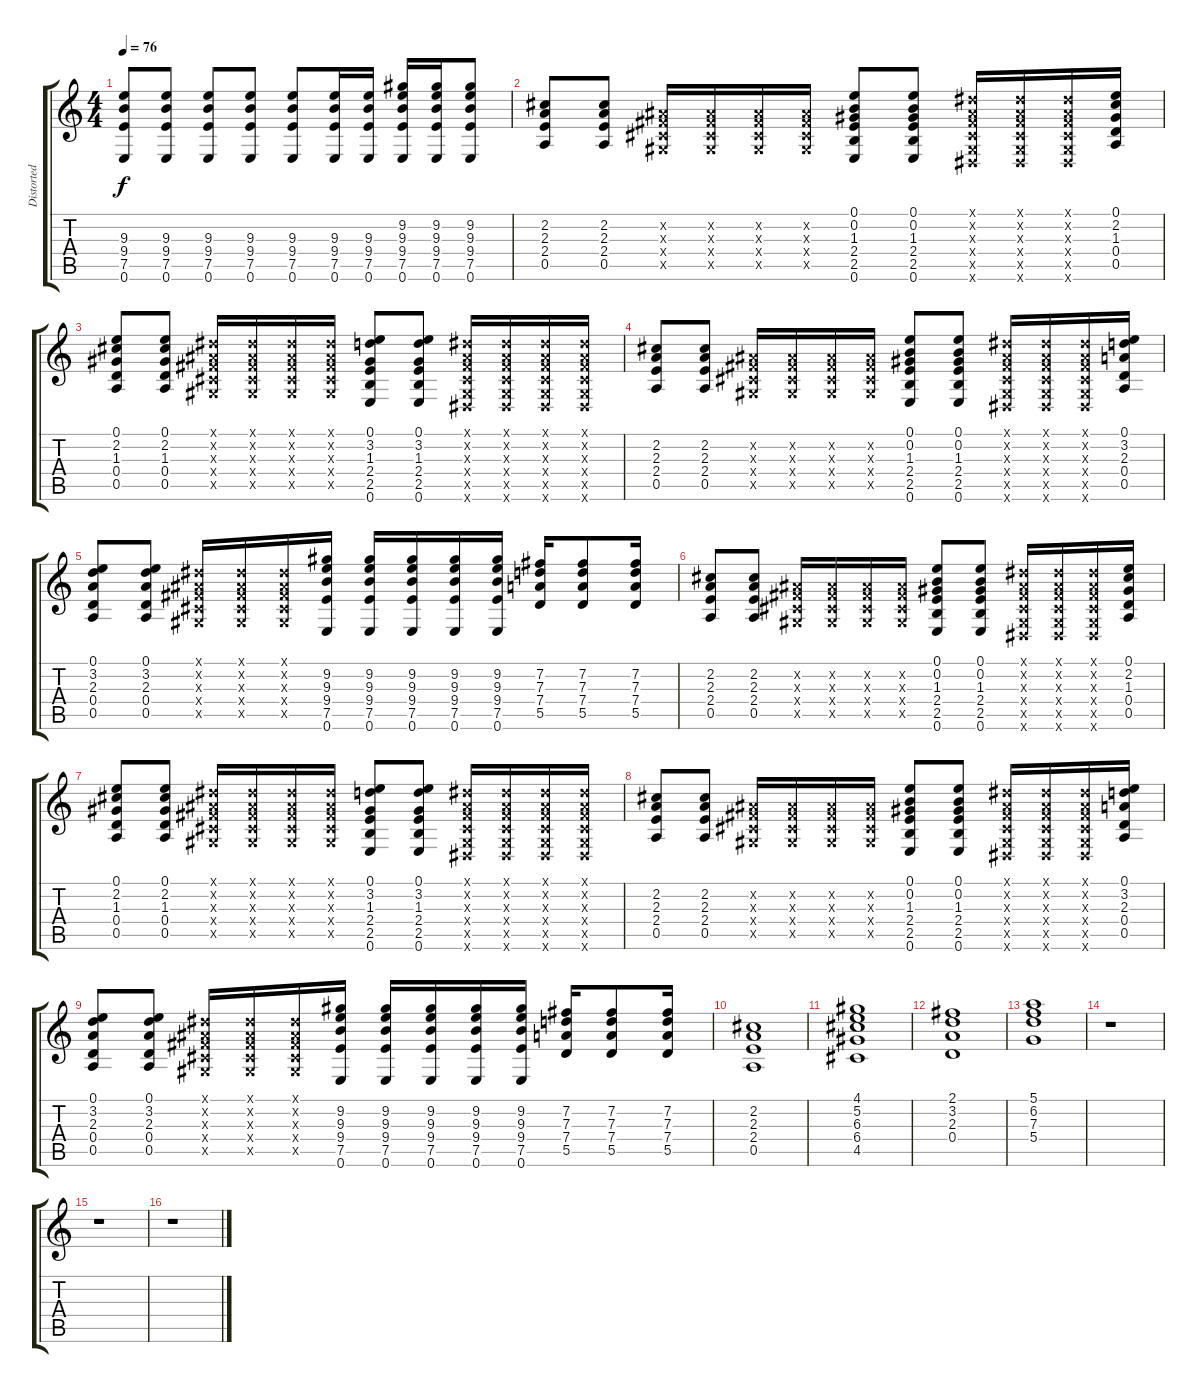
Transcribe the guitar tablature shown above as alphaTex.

\track ("Distorted Chorus Guitar 2" "Distorted ") {instrument distortionguitar}
\staff {score tabs}
\tuning (E4 B3 G3 D3 A2 E2) {hide}
\ts (4 4)
\tempo 76
\clef g2
\ks c
(9.3 9.4 7.5 0.6).8{dy f} (9.3 9.4 7.5 0.6).8 (9.3 9.4 7.5 0.6).8 (9.3 9.4 7.5 0.6).8 (9.3 9.4 7.5 0.6).8 (9.3 9.4 7.5 0.6).16 (9.3 9.4 7.5 0.6).16 (9.2 9.3 9.4 7.5 0.6).16 (9.2 9.3 9.4 7.5 0.6).16 (9.2 9.3 9.4 7.5 0.6).8 |
(2.2 2.3 2.4 0.5).8 (2.2 2.3 2.4 0.5).8 (-1.2{x} -1.3{x} -1.4{x} -1.5{x}).16 (-1.2{x} -1.3{x} -1.4{x} -1.5{x}).16 (-1.2{x} -1.3{x} -1.4{x} -1.5{x}).16 (-1.2{x} -1.3{x} -1.4{x} -1.5{x}).16 (0.1 0.2 1.3 2.4 2.5 0.6).8 (0.1 0.2 1.3 2.4 2.5 0.6).8 (-1.1{x} -1.2{x} -1.3{x} -1.4{x} -1.5{x} -1.6{x}).16 (-1.1{x} -1.2{x} -1.3{x} -1.4{x} -1.5{x} -1.6{x}).16 (-1.1{x} -1.2{x} -1.3{x} -1.4{x} -1.5{x} -1.6{x}).16 (0.1 2.2 1.3 0.4 0.5).16 |
(0.1 2.2 1.3 0.4 0.5).8 (0.1 2.2 1.3 0.4 0.5).8 (-1.1{x} -1.2{x} -1.3{x} -1.4{x} -1.5{x}).16 (-1.1{x} -1.2{x} -1.3{x} -1.4{x} -1.5{x}).16 (-1.1{x} -1.2{x} -1.3{x} -1.4{x} -1.5{x}).16 (-1.1{x} -1.2{x} -1.3{x} -1.4{x} -1.5{x}).16 (0.1 3.2 1.3 2.4 2.5 0.6).8 (0.1 3.2 1.3 2.4 2.5 0.6).8 (-1.1{x} -1.2{x} -1.3{x} -1.4{x} -1.5{x} -1.6{x}).16 (-1.1{x} -1.2{x} -1.3{x} -1.4{x} -1.5{x} -1.6{x}).16 (-1.1{x} -1.2{x} -1.3{x} -1.4{x} -1.5{x} -1.6{x}).16 (-1.1{x} -1.2{x} -1.3{x} -1.4{x} -1.5{x} -1.6{x}).16 |
(2.2 2.3 2.4 0.5).8 (2.2 2.3 2.4 0.5).8 (-1.2{x} -1.3{x} -1.4{x} -1.5{x}).16 (-1.2{x} -1.3{x} -1.4{x} -1.5{x}).16 (-1.2{x} -1.3{x} -1.4{x} -1.5{x}).16 (-1.2{x} -1.3{x} -1.4{x} -1.5{x}).16 (0.1 0.2 1.3 2.4 2.5 0.6).8 (0.1 0.2 1.3 2.4 2.5 0.6).8 (-1.1{x} -1.2{x} -1.3{x} -1.4{x} -1.5{x} -1.6{x}).16 (-1.1{x} -1.2{x} -1.3{x} -1.4{x} -1.5{x} -1.6{x}).16 (-1.1{x} -1.2{x} -1.3{x} -1.4{x} -1.5{x} -1.6{x}).16 (0.1 3.2 2.3 0.4 0.5).16 |
(0.1 3.2 2.3 0.4 0.5).8 (0.1 3.2 2.3 0.4 0.5).8 (-1.1{x} -1.2{x} -1.3{x} -1.4{x} -1.5{x}).16 (-1.1{x} -1.2{x} -1.3{x} -1.4{x} -1.5{x}).16 (-1.1{x} -1.2{x} -1.3{x} -1.4{x} -1.5{x}).16 (9.2 9.3 9.4 7.5 0.6).16 (9.2 9.3 9.4 7.5 0.6).16 (9.2 9.3 9.4 7.5 0.6).16 (9.2 9.3 9.4 7.5 0.6).16 (9.2 9.3 9.4 7.5 0.6).16 (7.2 7.3 7.4 5.5).16 (7.2 7.3 7.4 5.5).8 (7.2 7.3 7.4 5.5).16 |
(2.2 2.3 2.4 0.5).8 (2.2 2.3 2.4 0.5).8 (-1.2{x} -1.3{x} -1.4{x} -1.5{x}).16 (-1.2{x} -1.3{x} -1.4{x} -1.5{x}).16 (-1.2{x} -1.3{x} -1.4{x} -1.5{x}).16 (-1.2{x} -1.3{x} -1.4{x} -1.5{x}).16 (0.1 0.2 1.3 2.4 2.5 0.6).8 (0.1 0.2 1.3 2.4 2.5 0.6).8 (-1.1{x} -1.2{x} -1.3{x} -1.4{x} -1.5{x} -1.6{x}).16 (-1.1{x} -1.2{x} -1.3{x} -1.4{x} -1.5{x} -1.6{x}).16 (-1.1{x} -1.2{x} -1.3{x} -1.4{x} -1.5{x} -1.6{x}).16 (0.1 2.2 1.3 0.4 0.5).16 |
(0.1 2.2 1.3 0.4 0.5).8 (0.1 2.2 1.3 0.4 0.5).8 (-1.1{x} -1.2{x} -1.3{x} -1.4{x} -1.5{x}).16 (-1.1{x} -1.2{x} -1.3{x} -1.4{x} -1.5{x}).16 (-1.1{x} -1.2{x} -1.3{x} -1.4{x} -1.5{x}).16 (-1.1{x} -1.2{x} -1.3{x} -1.4{x} -1.5{x}).16 (0.1 3.2 1.3 2.4 2.5 0.6).8 (0.1 3.2 1.3 2.4 2.5 0.6).8 (-1.1{x} -1.2{x} -1.3{x} -1.4{x} -1.5{x} -1.6{x}).16 (-1.1{x} -1.2{x} -1.3{x} -1.4{x} -1.5{x} -1.6{x}).16 (-1.1{x} -1.2{x} -1.3{x} -1.4{x} -1.5{x} -1.6{x}).16 (-1.1{x} -1.2{x} -1.3{x} -1.4{x} -1.5{x} -1.6{x}).16 |
(2.2 2.3 2.4 0.5).8 (2.2 2.3 2.4 0.5).8 (-1.2{x} -1.3{x} -1.4{x} -1.5{x}).16 (-1.2{x} -1.3{x} -1.4{x} -1.5{x}).16 (-1.2{x} -1.3{x} -1.4{x} -1.5{x}).16 (-1.2{x} -1.3{x} -1.4{x} -1.5{x}).16 (0.1 0.2 1.3 2.4 2.5 0.6).8 (0.1 0.2 1.3 2.4 2.5 0.6).8 (-1.1{x} -1.2{x} -1.3{x} -1.4{x} -1.5{x} -1.6{x}).16 (-1.1{x} -1.2{x} -1.3{x} -1.4{x} -1.5{x} -1.6{x}).16 (-1.1{x} -1.2{x} -1.3{x} -1.4{x} -1.5{x} -1.6{x}).16 (0.1 3.2 2.3 0.4 0.5).16 |
(0.1 3.2 2.3 0.4 0.5).8 (0.1 3.2 2.3 0.4 0.5).8 (-1.1{x} -1.2{x} -1.3{x} -1.4{x} -1.5{x}).16 (-1.1{x} -1.2{x} -1.3{x} -1.4{x} -1.5{x}).16 (-1.1{x} -1.2{x} -1.3{x} -1.4{x} -1.5{x}).16 (9.2 9.3 9.4 7.5 0.6).16 (9.2 9.3 9.4 7.5 0.6).16 (9.2 9.3 9.4 7.5 0.6).16 (9.2 9.3 9.4 7.5 0.6).16 (9.2 9.3 9.4 7.5 0.6).16 (7.2 7.3 7.4 5.5).16 (7.2 7.3 7.4 5.5).8 (7.2 7.3 7.4 5.5).16 |
(2.2 2.3 2.4 0.5).1 |
(4.1 5.2 6.3 6.4 4.5).1 |
(2.1 3.2 2.3 0.4).1 |
(5.1 6.2 7.3 5.4).1 |
r.1 |
r.1 |
r.1
